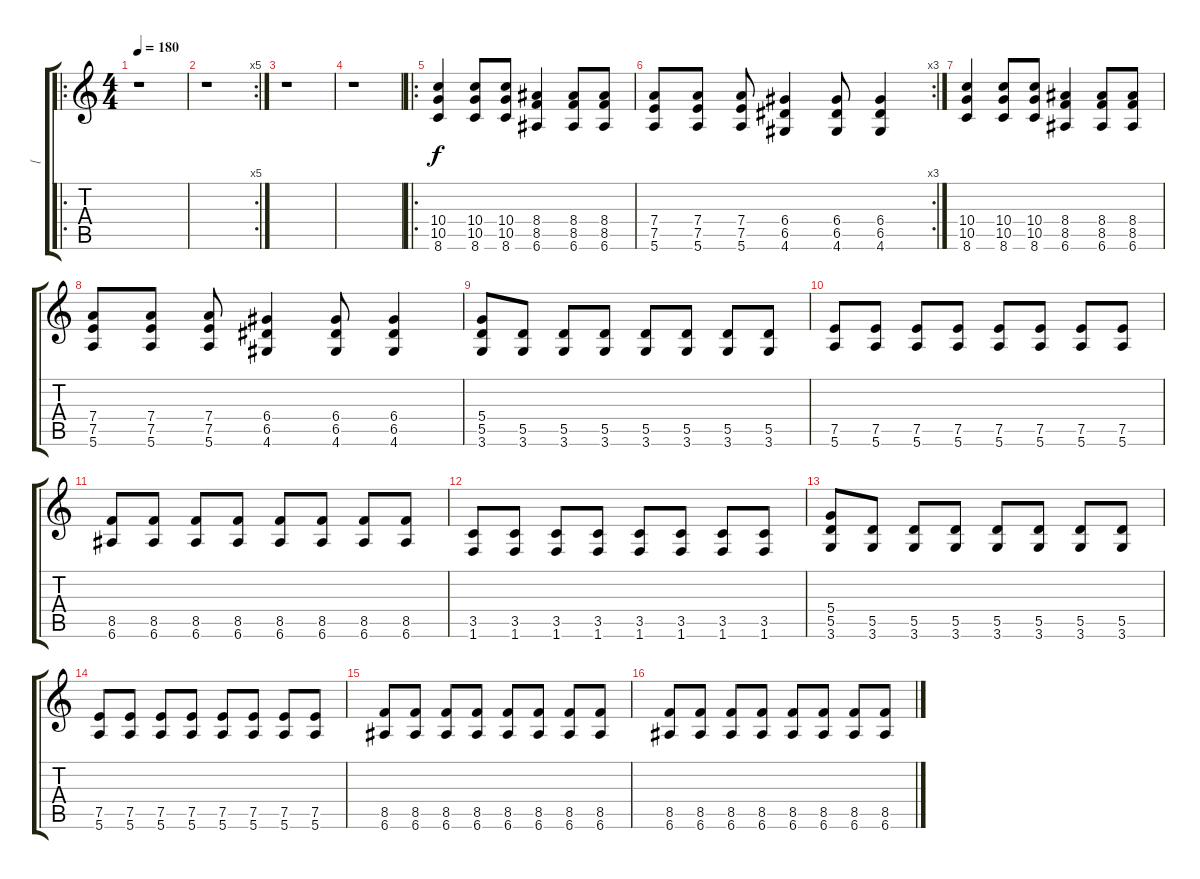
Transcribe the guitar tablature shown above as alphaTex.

\track ("[" "[") {instrument overdrivenguitar}
\staff {score tabs}
\tuning (E4 B3 G3 D3 A2 E2) {hide}
\ro
\ts (4 4)
\tempo 180
\clef g2
\ks c
r.1{dy f instrument overdrivenguitar} |
\rc 5
r.1 |
r.1 |
r.1 |
\ro
(10.4 10.5 8.6).4 (10.4 10.5 8.6).8 (10.4 10.5 8.6).8 (8.4 8.5 6.6).4 (8.4 8.5 6.6).8 (8.4 8.5 6.6).8 |
\rc 3
(7.4 7.5 5.6).8 (7.4 7.5 5.6).8 (7.4 7.5 5.6).8 (6.4 6.5 4.6).4 (6.4 6.5 4.6).8 (6.4 6.5 4.6).4 |
(10.4 10.5 8.6).4 (10.4 10.5 8.6).8 (10.4 10.5 8.6).8 (8.4 8.5 6.6).4 (8.4 8.5 6.6).8 (8.4 8.5 6.6).8 |
(7.4 7.5 5.6).8 (7.4 7.5 5.6).8 (7.4 7.5 5.6).8 (6.4 6.5 4.6).4 (6.4 6.5 4.6).8 (6.4 6.5 4.6).4 |
(5.4 5.5 3.6).8 (5.5 3.6).8 (5.5 3.6).8 (5.5 3.6).8 (5.5 3.6).8 (5.5 3.6).8 (5.5 3.6).8 (5.5 3.6).8 |
(7.5 5.6).8 (7.5 5.6).8 (7.5 5.6).8 (7.5 5.6).8 (7.5 5.6).8 (7.5 5.6).8 (7.5 5.6).8 (7.5 5.6).8 |
(8.5 6.6).8 (8.5 6.6).8 (8.5 6.6).8 (8.5 6.6).8 (8.5 6.6).8 (8.5 6.6).8 (8.5 6.6).8 (8.5 6.6).8 |
(3.5 1.6).8 (3.5 1.6).8 (3.5 1.6).8 (3.5 1.6).8 (3.5 1.6).8 (3.5 1.6).8 (3.5 1.6).8 (3.5 1.6).8 |
(5.4 5.5 3.6).8 (5.5 3.6).8 (5.5 3.6).8 (5.5 3.6).8 (5.5 3.6).8 (5.5 3.6).8 (5.5 3.6).8 (5.5 3.6).8 |
(7.5 5.6).8 (7.5 5.6).8 (7.5 5.6).8 (7.5 5.6).8 (7.5 5.6).8 (7.5 5.6).8 (7.5 5.6).8 (7.5 5.6).8 |
(8.5 6.6).8 (8.5 6.6).8 (8.5 6.6).8 (8.5 6.6).8 (8.5 6.6).8 (8.5 6.6).8 (8.5 6.6).8 (8.5 6.6).8 |
(8.5 6.6).8 (8.5 6.6).8 (8.5 6.6).8 (8.5 6.6).8 (8.5 6.6).8 (8.5 6.6).8 (8.5 6.6).8 (8.5 6.6).8
